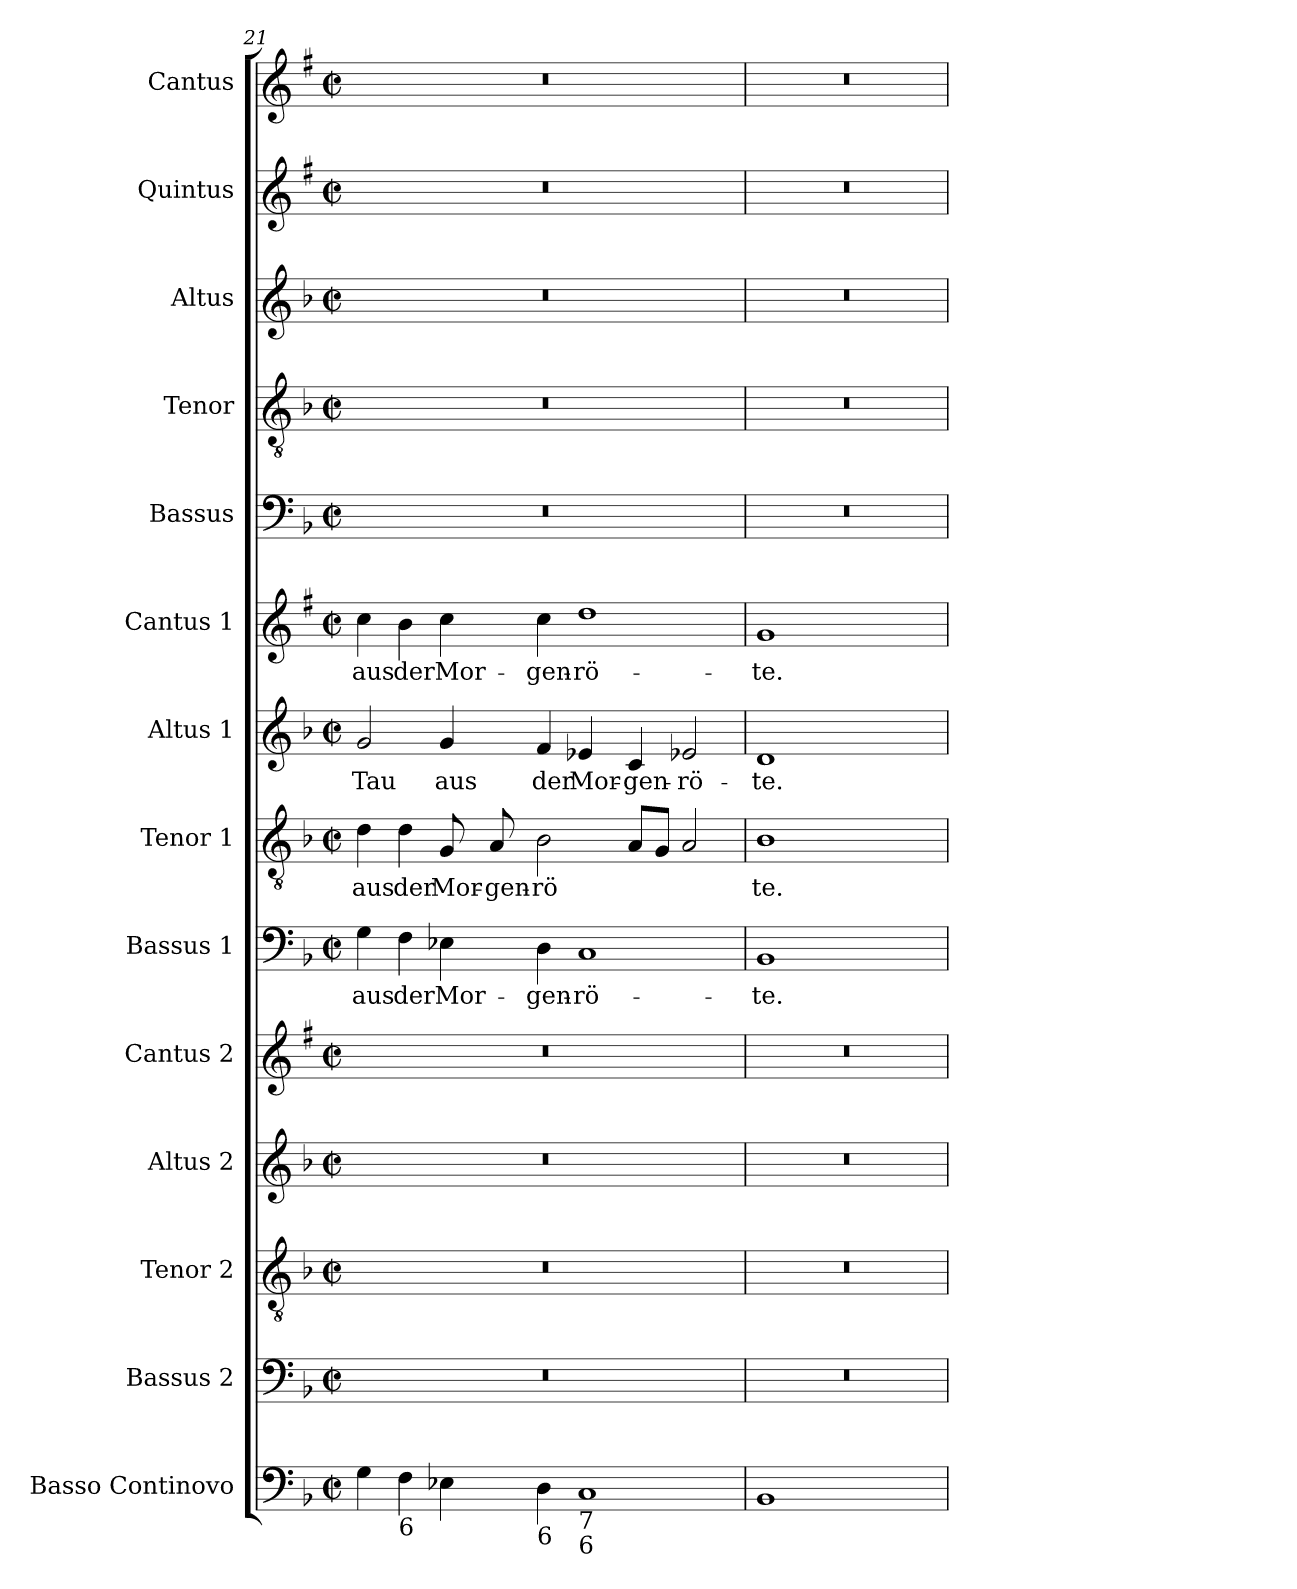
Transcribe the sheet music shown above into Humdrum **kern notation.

**kern	**kern	**kern	**kern	**kern	**kern	**text	**kern	**text	**kern	**text	**kern	**text	**kern	**kern	**kern	**kern	**kern
*part14	*part13	*part12	*part11	*part10	*part9	*part9	*part8	*part8	*part7	*part7	*part6	*part6	*part5	*part4	*part3	*part2	*part1
*staff14	*staff13	*staff12	*staff11	*staff10	*staff9	*staff9	*staff8	*staff8	*staff7	*staff7	*staff6	*staff6	*staff5	*staff4	*staff3	*staff2	*staff1
*I"Basso Continovo	*I"Bassus 2	*I"Tenor 2	*I"Altus 2	*I"Cantus 2	*I"Bassus 1	*	*I"Tenor 1	*	*I"Altus 1	*	*I"Cantus 1	*	*I"Bassus	*I"Tenor	*I"Altus	*I"Quintus	*I"Cantus
*I'Basso Continovo	*I'Bassus 2	*I'Tenor 2	*I'Altus 2	*I'Cantus 2	*I'Bassus 1	*	*I'Tenor 1	*	*I'Altus 1	*	*I'Cantus 1	*	*I'Bassus	*I'Tenor	*I'Altus	*I'Quintus	*I'Cantus
*clefF4	*clefF4	*clefGv2	*clefG2	*clefG2	*clefF4	*	*clefGv2	*	*clefG2	*	*clefG2	*	*clefF4	*clefGv2	*clefG2	*clefG2	*clefG2
*	*	*	*	*ITrd1c2	*	*	*	*	*	*	*ITrd1c2	*	*	*	*	*ITrd1c2	*ITrd1c2
*k[b-]	*k[b-]	*k[b-]	*k[b-]	*k[b-]	*k[b-]	*	*k[b-]	*	*k[b-]	*	*k[b-]	*	*k[b-]	*k[b-]	*k[b-]	*k[b-]	*k[b-]
*F:	*F:	*F:	*F:	*F:	*F:	*	*F:	*	*F:	*	*F:	*	*F:	*F:	*F:	*F:	*F:
*M4/2	*M4/2	*M4/2	*M4/2	*M4/2	*M4/2	*	*M4/2	*	*M4/2	*	*M4/2	*	*M4/2	*M4/2	*M4/2	*M4/2	*M4/2
*met(c|)	*met(c|)	*met(c|)	*met(c|)	*met(c|)	*met(c|)	*	*met(c|)	*	*met(c|)	*	*met(c|)	*	*met(c|)	*met(c|)	*met(c|)	*met(c|)	*met(c|)
=21	=21	=21	=21	=21	=21	=21	=21	=21	=21	=21	=21	=21	=21	=21	=21	=21	=21
!	!	!	!	!	!	!LO:LY:b	!	!LO:LY:b	!	!LO:LY:b	!	!LO:LY:b	!	!	!	!	!
4G	0r	0r	0r	0r	4G	aus	4d	aus	2g	Tau	4b-	aus	0r	0r	0r	0r	0r
!LO:TX:b:t=6	!	!	!	!	!	!	!	!	!	!	!	!	!	!	!	!	!
!	!	!	!	!	!	!LO:LY:b	!	!LO:LY:b	!	!	!	!LO:LY:b	!	!	!	!	!
4F	.	.	.	.	4F	der	4d	der	.	.	4a	der	.	.	.	.	.
!	!	!	!	!	!	!LO:LY:b	!	!LO:LY:b	!	!LO:LY:b	!	!LO:LY:b	!	!	!	!	!
4E-X	.	.	.	.	4E-X	Mor-	8G	Mor-	4g	aus	4b-	Mor-	.	.	.	.	.
!	!	!	!	!	!	!	!	!LO:LY:b	!	!	!	!	!	!	!	!	!
.	.	.	.	.	.	.	8A	-gen-	.	.	.	.	.	.	.	.	.
!LO:TX:b:t=6	!	!	!	!	!	!	!	!	!	!	!	!	!	!	!	!	!
!	!	!	!	!	!	!LO:LY:b	!	!LO:LY:b	!	!LO:LY:b	!	!LO:LY:b	!	!	!	!	!
4D	.	.	.	.	4D	-gen-	2B-	-rö	4f	der	4b-	-gen-	.	.	.	.	.
!LO:TX:b:t=7	!	!	!	!	!	!	!	!	!	!	!	!	!	!	!	!	!
!LO:TX:b:t=6	!	!	!	!	!	!	!	!	!	!	!	!	!	!	!	!	!
!	!	!	!	!	!	!LO:LY:b	!	!	!	!LO:LY:b	!	!LO:LY:b	!	!	!	!	!
1C	.	.	.	.	1C	-rö-	.	.	4e-X	Mor-	1cc	-rö-	.	.	.	.	.
!	!	!	!	!	!	!	!	!	!	!LO:LY:b	!	!	!	!	!	!	!
.	.	.	.	.	.	.	8AL	.	4c	-gen-	.	.	.	.	.	.	.
.	.	.	.	.	.	.	8GJ	.	.	.	.	.	.	.	.	.	.
!	!	!	!	!	!	!	!	!	!	!LO:LY:b	!	!	!	!	!	!	!
.	.	.	.	.	.	.	2A	.	2e-X	-rö-	.	.	.	.	.	.	.
=22	=22	=22	=22	=22	=22	=22	=22	=22	=22	=22	=22	=22	=22	=22	=22	=22	=22
!	!	!	!	!	!	!LO:LY:b	!	!LO:LY:b	!	!LO:LY:b	!	!LO:LY:b	!	!	!	!	!
1BB-	0r	0r	0r	0r	1BB-	-te.	1B-	te.	1d	-te.	1f	-te.	0r	0r	0r	0r	0r
1ryy	.	.	.	.	1ryy	.	1ryy	.	1ryy	.	1ryy	.	.	.	.	.	.
=	=	=	=	=	=	=	=	=	=	=	=	=	=	=	=	=	=
*-	*-	*-	*-	*-	*-	*-	*-	*-	*-	*-	*-	*-	*-	*-	*-	*-	*-
